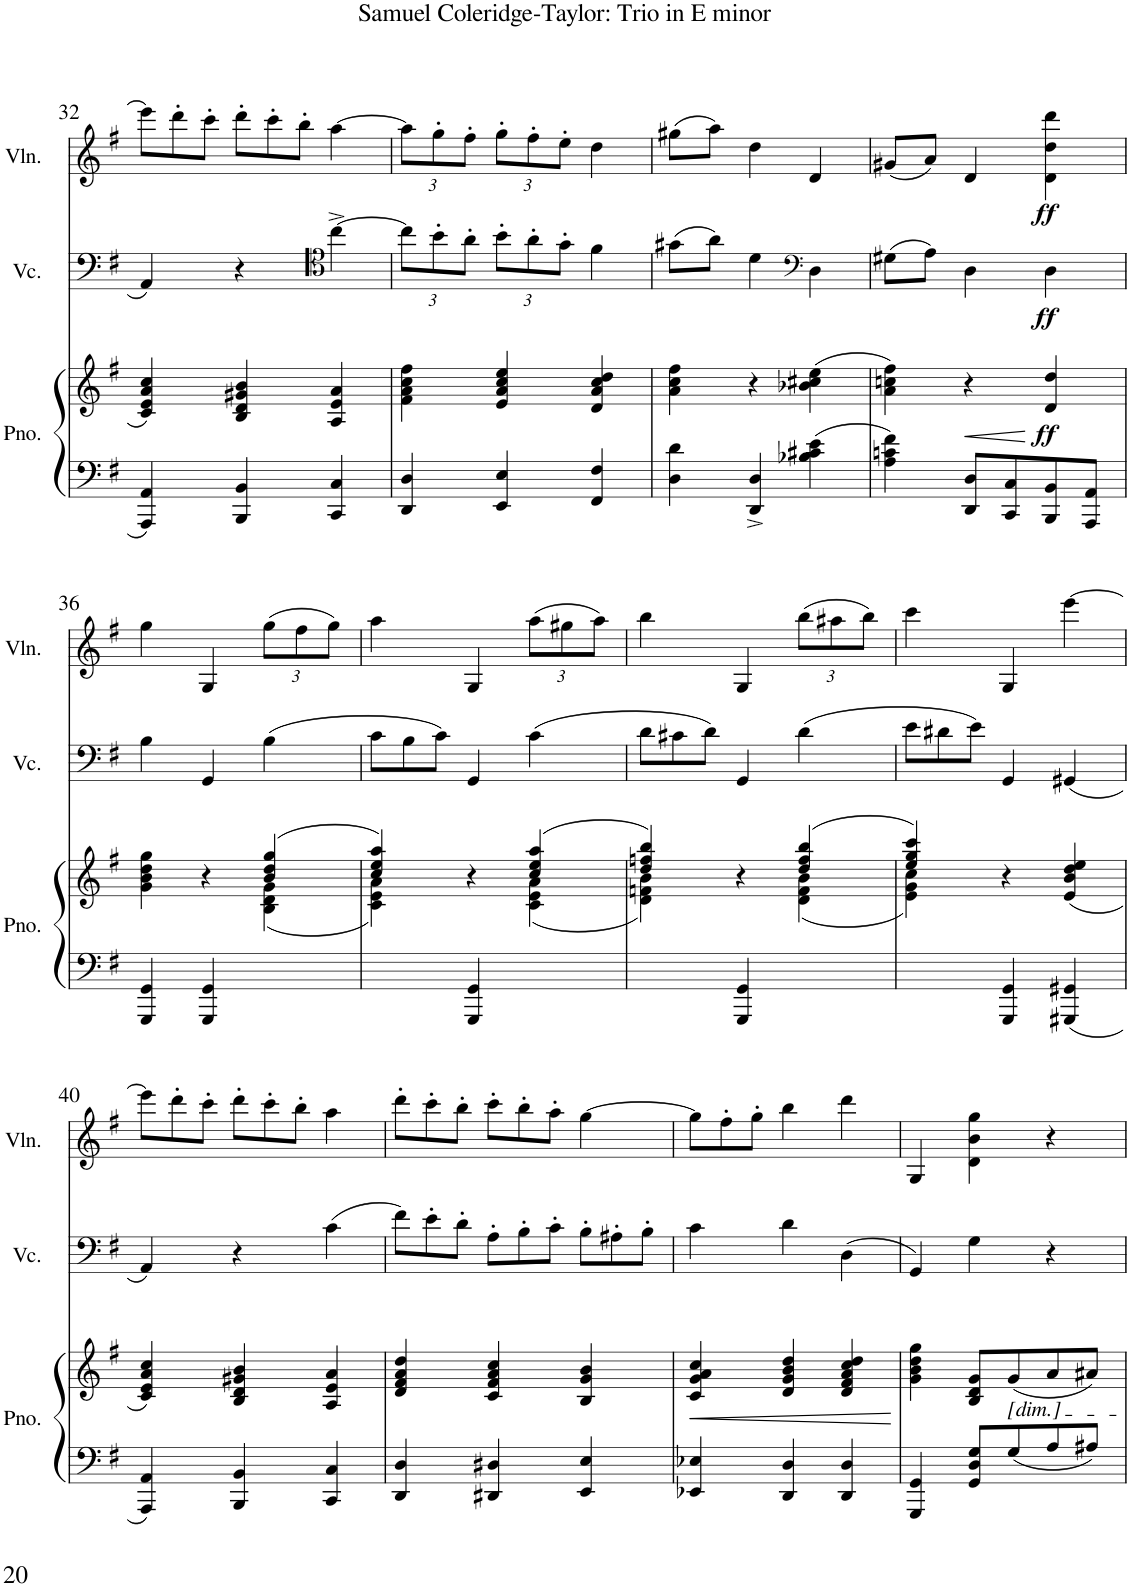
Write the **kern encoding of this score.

**kern	**kern	**dynam	**kern	**dynam	**kern	**dynam
*part3	*part3	*part3	*part2	*part2	*part1	*part1
*staff4	*staff3	*staff3/4	*staff2	*staff2	*staff1	*staff1
*I"Piano	*	*	*I"Violoncello	*	*I"Violin	*
*I'Pno.	*	*	*I'Vc.	*	*I'Vln.	*
!!LO:PB:g=z
*clefF4	*clefG2	*	*clefF4	*	*clefG2	*
*k[f#]	*k[f#]	*	*k[f#]	*	*k[f#]	*
*M3/4	*M3/4	*	*M3/4	*	*M3/4	*
=32	=32	=32	=32	=32	=32	=32
4AAA/ 4AA/	4c/ 4e/ 4a/ 4cc/	.	4AA/	.	12eee\L]	.
.	.	.	.	.	12ddd'\	.
.	.	.	.	.	12ccc'\J	.
*	*	*	*	*	*Xbrackettup	*
4BBB/ 4BB/	4B/ 4d/ 4g#X/ 4b/	.	4r	.	12ddd'\L	.
.	.	.	.	.	12ccc'\	.
.	.	.	.	.	12bb'\J	.
*	*	*	*clefC4	*	*	*
4CC/ 4C/	4A/ 4e/ 4a/	.	[4cc^\	.	[4aa\	.
=33	=33	=33	=33	=33	=33	=33
*	*	*	*Xbrackettup	*	*	*
4DD/ 4D/	4f#\ 4a\ 4cc\ 4ff#\	.	12cc\L]	.	12aa\L]	.
.	.	.	12b'\	.	12gg'\	.
.	.	.	12a'\J	.	12ff#'\J	.
4EE/ 4E/	4e/ 4a/ 4cc/ 4ee/	.	12b'\L	.	12gg'\L	.
.	.	.	12a'\	.	12ff#'\	.
.	.	.	12g'\J	.	12ee'\J	.
4FF#/ 4F#/	4d/ 4a/ 4cc/ 4dd/	.	4f#'~\	.	4dd'~\	.
=34	=34	=34	=34	=34	=34	=34
4D\' 4d\'	4a\ 4cc\ 4ff#\	.	(8g#X\L	.	(8gg#X\L	.
.	.	.	8a\J)	.	8aa\J)	.
4DD/^ 4D/^	4r	.	4d'~\	.	4dd'~\	.
*	*	*	*clefF4	*	*	*
4B-X\ 4c#X\ 4e\	(4b-X\ 4cc#X\ 4ee\	.	4D'~\	.	4d'~/	.
=35	=35	=35	=35	=35	=35	=35
4A\' 4cn\' 4f#\'	4a\' 4ccn\' 4ff#\')	.	(8G#X\L	.	(8g#X/L	.
.	.	.	8A\J)	.	8a/J)	.
!	!	!LO:HP:b	!	!	!	!
8DD/' 8D/'L	4r	<	4D'~\	.	4d'~/	.
8CC/' 8C/'	.	.	.	.	.	.
!	!	!LO:DY:n=1:b	!	!LO:DY:b	!	!LO:DY:b
8BBB/' 8BB/'	4d/'~ 4dd/'~	[ ff	4D'~\	ff	4d\ 4dd\ 4ddd\	ff
8AAA/' 8AA/'J	.	.	.	.	.	.
!!LO:LB:g=z
=36	=36	=36	=36	=36	=36	=36
*	*^	*	*	*	*	*
4GGG/' 4GG/'	4g\' 4b\' 4dd\' 4gg\'	2ryy	.	4B'\	.	4gg'\	.
4GGG/ 4GG/	4r	.	.	4GG'~^/	.	4G'~^/	.
4ryy	(>4b/ 4dd/ 4gg/	(<4B\ 4d\ 4g\	.	(4B\	.	(12gg\L	.
.	.	.	.	.	.	12ff#\	.
.	.	.	.	.	.	12gg\J)	.
=37	=37	=37	=37	=37	=37	=37	=37
4ryy	4cc/'> 4ee/'> 4aa/'>)	4c\'< 4e\'< 4a\'<)	.	12c\L	.	4aa'\	.
.	.	.	.	12B\	.	.	.
.	.	.	.	12c\J)	.	.	.
4GGG/ 4GG/	4r	4ryy	.	4GG'~^/	.	4G'~^/	.
4ryy	(>4cc/ 4ee/ 4aa/	(<4c\ 4e\ 4a\	.	(4c\	.	(12aa\L	.
.	.	.	.	.	.	12gg#X\	.
.	.	.	.	.	.	12aa\J)	.
=38	=38	=38	=38	=38	=38	=38	=38
4ryy	4dd/'> 4ffn/'> 4bb/'>)	4d\'< 4fn\'< 4b\'<)	.	12d\L	.	4bb'\	.
.	.	.	.	12c#X\	.	.	.
.	.	.	.	12d\J)	.	.	.
4GGG/ 4GG/	4r	4ryy	.	4GG'~^/	.	4G'~^/	.
4ryy	(>4dd/ 4ff/ 4bb/	(<4d\ 4f\ 4b\	.	(4d\	.	(12bb\L	.
.	.	.	.	.	.	12aa#X\	.
.	.	.	.	.	.	12bb\J)	.
=39	=39	=39	=39	=39	=39	=39	=39
4ryy	4ee/'> 4gg/'> 4ccc/'>)	4e\'< 4g\'< 4cc\'<)	.	12e\L	.	4ccc'\	.
.	.	.	.	12d#X\	.	.	.
.	.	.	.	12e\J)	.	.	.
4GGG/ 4GG/	4r	2ryy	.	4GG'~/	.	4G'~^/	.
4GGG#X/ 4GG#X/	(4e/ 4b/ 4dd/ 4ee/	.	.	(4GG#X/	.	[4eee\	.
*	*v	*v	*	*	*	*	*
!!LO:LB:g=z
=40	=40	=40	=40	=40	=40	=40
4AAA/ 4AA/	4c/ 4e/ 4a/ 4cc/)	.	4AA/)	.	12eee\L]	.
.	.	.	.	.	12ddd'\	.
.	.	.	.	.	12ccc'\J	.
4BBB/ 4BB/	4B/ 4d/ 4g#X/ 4b/	.	4r	.	12ddd'\L	.
.	.	.	.	.	12ccc'\	.
.	.	.	.	.	12bb'\J	.
4CC/ 4C/	4A/ 4e/ 4a/	.	(4c\	.	4aa'~\	.
=41	=41	=41	=41	=41	=41	=41
4DD/ 4D/	4d/ 4f#/ 4a/ 4dd/	.	12f#'\L)	.	12ddd'\L	.
.	.	.	12e'\	.	12ccc'\	.
.	.	.	12d'\J	.	12bb'\J	.
4DD#X/ 4D#X/	4c/ 4f#/ 4a/ 4cc/	.	12A'\L	.	12ccc'\L	.
.	.	.	12B'\	.	12bb'\	.
.	.	.	12c'\J	.	12aa'\J	.
4EE/ 4E/	4B/ 4g/ 4b/	.	12B'\L	.	[4gg\	.
.	.	.	12A#X'\	.	.	.
.	.	.	12B'\J	.	.	.
=42	=42	=42	=42	=42	=42	=42
!	!	!LO:HP:b	!	!	!	!
*	*	*	*	*	*brackettup	*
4EE-X/ 4E-X/	4c/ 4g/ 4a/ 4cc/	<	4c'~\	.	12gg\L]	.
.	.	.	.	.	12ff#'\	.
.	.	.	.	.	12gg'\J	.
4DD/ 4D/	4d/ 4g/ 4b/ 4dd/	.	4d'~\	.	4bb'~\	.
4DD/ 4D/	4d/ 4f#/ 4a/ 4cc/ 4dd/	.	(4D\	.	4ddd'~\	.
.	.	[	.	.	.	.
=43	=43	=43	=43	=43	=43	=43
4GGG/^ 4GG/^	4g\^ 4b\^ 4dd\^ 4gg\^	.	4GG'~/)	.	4G'~/	.
8GG/ 8D/ 8G/L	8B/ 8d/ 8g/L	.	4G\	.	4d\ 4b\ 4gg\	.
!	!LO:TX:b:i:t=[dim.]	!	!	!	!	!
8G/	(8g/	.	.	.	.	.
8A/	8a/	.	4r	.	4r	.
8A#X/J	8a#X/J)	.	.	.	.	.
=	=	=	=	=	=	=
*-	*-	*-	*-	*-	*-	*-
